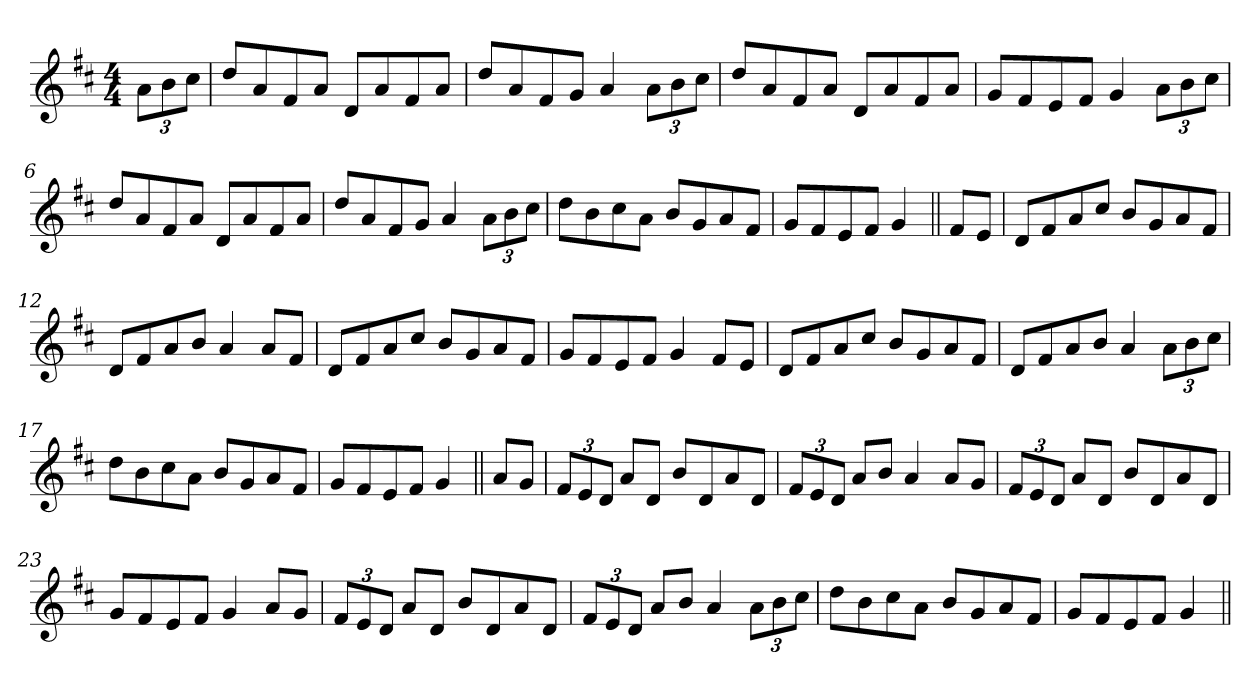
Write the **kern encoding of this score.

**kern
*part1
*staff1
*clefG2
*k[f#c#]
*D:
*M4/4
*Xbrackettup
=1
12a\L
12b\
12cc#\J
=2
8dd/L
8a/
8f#/
8a/J
8d/L
8a/
8f#/
8a/J
=3
8dd/L
8a/
8f#/
8g/J
4a/
12a\L
12b\
12cc#\J
=4
8dd/L
8a/
8f#/
8a/J
8d/L
8a/
8f#/
8a/J
=5
8g/L
8f#/
8e/
8f#/J
4g/
12a\L
12b\
12cc#\J
=6
8dd/L
8a/
8f#/
8a/J
8d/L
8a/
8f#/
8a/J
!!LO:LB:g=z
=7
8dd/L
8a/
8f#/
8g/J
4a/
12a\L
12b\
12cc#\J
=8
8dd\L
8b\
8cc#\
8a\J
8b/L
8g/
8a/
8f#/J
=9
8g/L
8f#/
8e/
8f#/J
4g/
=10||
8f#/L
8e/J
=11
8d/L
8f#/
8a/
8cc#/J
8b/L
8g/
8a/
8f#/J
=12
8d/L
8f#/
8a/
8b/J
4a/
8a/L
8f#/J
!!LO:LB:g=z
=13
8d/L
8f#/
8a/
8cc#/J
8b/L
8g/
8a/
8f#/J
=14
8g/L
8f#/
8e/
8f#/J
4g/
8f#/L
8e/J
=15
8d/L
8f#/
8a/
8cc#/J
8b/L
8g/
8a/
8f#/J
=16
8d/L
8f#/
8a/
8b/J
4a/
12a\L
12b\
12cc#\J
=17
8dd\L
8b\
8cc#\
8a\J
8b/L
8g/
8a/
8f#/J
=18
8g/L
8f#/
8e/
8f#/J
4g/
!!LO:LB:g=z
=19||
8a/L
8g/J
=20
12f#/L
12e/
12d/J
8a/L
8d/J
8b/L
8d/
8a/
8d/J
=21
12f#/L
12e/
12d/J
8a/L
8b/J
4a/
8a/L
8g/J
=22
12f#/L
12e/
12d/J
8a/L
8d/J
8b/L
8d/
8a/
8d/J
=23
8g/L
8f#/
8e/
8f#/J
4g/
8a/L
8g/J
=24
12f#/L
12e/
12d/J
8a/L
8d/J
8b/L
8d/
8a/
8d/J
!!LO:LB:g=z
=25
12f#/L
12e/
12d/J
8a/L
8b/J
4a/
12a\L
12b\
12cc#\J
=26
8dd\L
8b\
8cc#\
8a\J
8b/L
8g/
8a/
8f#/J
=27
8g/L
8f#/
8e/
8f#/J
4g/
=||
*-
